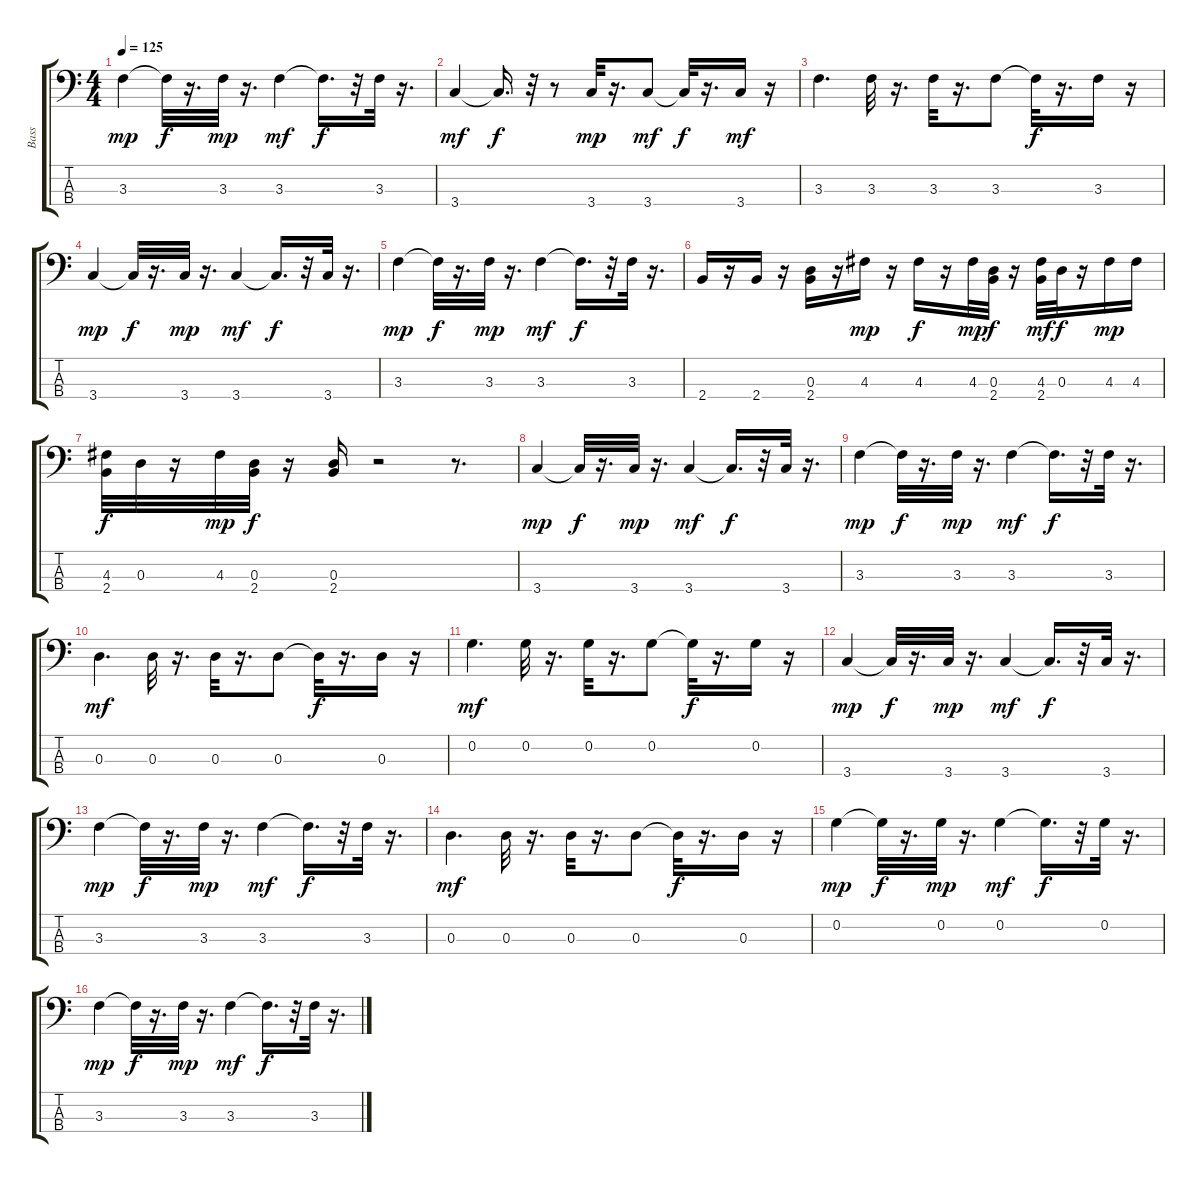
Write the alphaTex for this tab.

\track ("Bass    " "Bass    ") {solo instrument electricbassfinger}
\staff {score tabs}
\tuning (E4 G2 D2 A1) {hide}
\ts (4 4)
\tempo 125
\clef f4
\ks c
3.3.4{dy mp} 3.3{t}.32{dy f} r.16{d} 3.3.32{dy mp} r.16{d} 3.3.4{dy mf} 3.3{t}.16{d dy f} r.32 3.3.32 r.16{d} |
3.4.4{dy mf} 3.4{t}.16{d dy f} r.32 r.8 3.4.32{dy mp} r.16{d} 3.4.8{dy mf} 3.4{t}.32{dy f} r.16{d} 3.4.16{dy mf} r.16 |
3.3.4{d} 3.3.32 r.16{d} 3.3.32 r.16{d} 3.3.8 3.3{t}.32{dy f} r.16{d} 3.3.16 r.16 |
3.4.4{dy mp} 3.4{t}.32{dy f} r.16{d} 3.4.32{dy mp} r.16{d} 3.4.4{dy mf} 3.4{t}.16{d dy f} r.32 3.4.32 r.16{d} |
3.3.4{dy mp} 3.3{t}.32{dy f} r.16{d} 3.3.32{dy mp} r.16{d} 3.3.4{dy mf} 3.3{t}.16{d dy f} r.32 3.3.32 r.16{d} |
2.4.16 r.16 2.4.16 r.16 (0.3 2.4).16 r.16 4.3.16{dy mp} r.16 4.3.16{dy f} r.16 4.3.32{dy mp} (0.3 2.4).32{dy f} r.16 (4.3 2.4).32{dy mf} 0.3.32{dy f} r.16 4.3.16{dy mp} 4.3.16 |
(4.3 2.4).32{dy f} 0.3.32 r.16 4.3.32{dy mp} (0.3 2.4).32{dy f} r.16 (0.3 2.4).16 r.2 r.8{d} |
3.4.4{dy mp} 3.4{t}.32{dy f} r.16{d} 3.4.32{dy mp} r.16{d} 3.4.4{dy mf} 3.4{t}.16{d dy f} r.32 3.4.32 r.16{d} |
3.3.4{dy mp} 3.3{t}.32{dy f} r.16{d} 3.3.32{dy mp} r.16{d} 3.3.4{dy mf} 3.3{t}.16{d dy f} r.32 3.3.32 r.16{d} |
0.3.4{d dy mf} 0.3.32 r.16{d} 0.3.32 r.16{d} 0.3.8 0.3{t}.32{dy f} r.16{d} 0.3.16 r.16 |
0.2.4{d dy mf} 0.2.32 r.16{d} 0.2.32 r.16{d} 0.2.8 0.2{t}.32{dy f} r.16{d} 0.2.16 r.16 |
3.4.4{dy mp} 3.4{t}.32{dy f} r.16{d} 3.4.32{dy mp} r.16{d} 3.4.4{dy mf} 3.4{t}.16{d dy f} r.32 3.4.32 r.16{d} |
3.3.4{dy mp} 3.3{t}.32{dy f} r.16{d} 3.3.32{dy mp} r.16{d} 3.3.4{dy mf} 3.3{t}.16{d dy f} r.32 3.3.32 r.16{d} |
0.3.4{d dy mf} 0.3.32 r.16{d} 0.3.32 r.16{d} 0.3.8 0.3{t}.32{dy f} r.16{d} 0.3.16 r.16 |
0.2.4{dy mp} 0.2{t}.32{dy f} r.16{d} 0.2.32{dy mp} r.16{d} 0.2.4{dy mf} 0.2{t}.16{d dy f} r.32 0.2.32 r.16{d} |
3.3.4{dy mp} 3.3{t}.32{dy f} r.16{d} 3.3.32{dy mp} r.16{d} 3.3.4{dy mf} 3.3{t}.16{d dy f} r.32 3.3.32 r.16{d}
